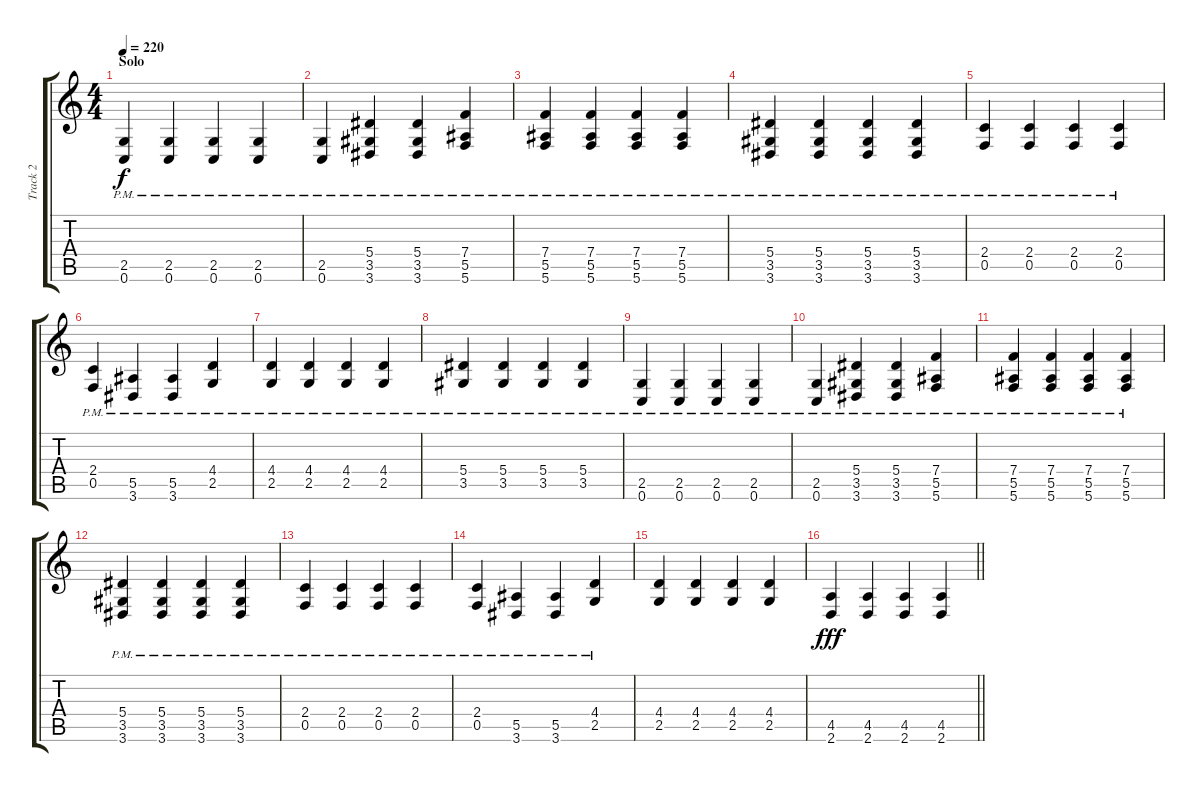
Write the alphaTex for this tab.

\track ("Track 2" "Track 2") {instrument distortionguitar}
\staff {score tabs}
\tuning (C4 G3 Eb3 Bb2 F2 C2) {hide}
\ts (4 4)
\section ("" "Solo")
\tempo 220
\clef g2
\ks c
(2.5{pm} 0.6{pm}).4{dy f} (2.5{pm} 0.6{pm}).4 (2.5{pm} 0.6{pm}).4 (2.5{pm} 0.6{pm}).4 |
(2.5{pm} 0.6{pm}).4 (5.4{pm} 3.5{pm} 3.6{pm}).4 (5.4{pm} 3.5{pm} 3.6{pm}).4 (7.4{pm} 5.5{pm} 5.6{pm}).4 |
(7.4{pm} 5.5{pm} 5.6{pm}).4 (7.4{pm} 5.5{pm} 5.6{pm}).4 (7.4{pm} 5.5{pm} 5.6{pm}).4 (7.4{pm} 5.5{pm} 5.6{pm}).4 |
(5.4{pm} 3.5{pm} 3.6{pm}).4 (5.4{pm} 3.5{pm} 3.6{pm}).4 (5.4{pm} 3.5{pm} 3.6{pm}).4 (5.4{pm} 3.5{pm} 3.6{pm}).4 |
(2.4{pm} 0.5{pm}).4 (2.4{pm} 0.5{pm}).4 (2.4{pm} 0.5{pm}).4 (2.4{pm} 0.5{pm}).4 |
(2.4{pm} 0.5{pm}).4 (5.5{pm} 3.6{pm}).4 (5.5{pm} 3.6{pm}).4 (4.4{pm} 2.5{pm}).4 |
(4.4{pm} 2.5{pm}).4 (4.4{pm} 2.5{pm}).4 (4.4{pm} 2.5{pm}).4 (4.4{pm} 2.5{pm}).4 |
(5.4{pm} 3.5{pm}).4 (5.4{pm} 3.5{pm}).4 (5.4{pm} 3.5{pm}).4 (5.4{pm} 3.5{pm}).4 |
(2.5{pm} 0.6{pm}).4 (2.5{pm} 0.6{pm}).4 (2.5{pm} 0.6{pm}).4 (2.5{pm} 0.6{pm}).4 |
(2.5{pm} 0.6{pm}).4 (5.4{pm} 3.5{pm} 3.6{pm}).4 (5.4{pm} 3.5{pm} 3.6{pm}).4 (7.4{pm} 5.5{pm} 5.6{pm}).4 |
(7.4{pm} 5.5{pm} 5.6{pm}).4 (7.4{pm} 5.5{pm} 5.6{pm}).4 (7.4{pm} 5.5{pm} 5.6{pm}).4 (7.4{pm} 5.5{pm} 5.6{pm}).4 |
(5.4{pm} 3.5{pm} 3.6{pm}).4 (5.4{pm} 3.5{pm} 3.6{pm}).4 (5.4{pm} 3.5{pm} 3.6{pm}).4 (5.4{pm} 3.5{pm} 3.6{pm}).4 |
(2.4{pm} 0.5{pm}).4 (2.4{pm} 0.5{pm}).4 (2.4{pm} 0.5{pm}).4 (2.4{pm} 0.5{pm}).4 |
(2.4{pm} 0.5{pm}).4 (5.5{pm} 3.6{pm}).4 (5.5{pm} 3.6{pm}).4 (4.4{pm} 2.5{pm}).4 |
(4.4 2.5).4 (4.4 2.5).4 (4.4 2.5).4 (4.4 2.5).4 |
\barLineRight lightlight
(4.5 2.6).4{dy fff} (4.5 2.6).4 (4.5 2.6).4 (4.5 2.6).4
